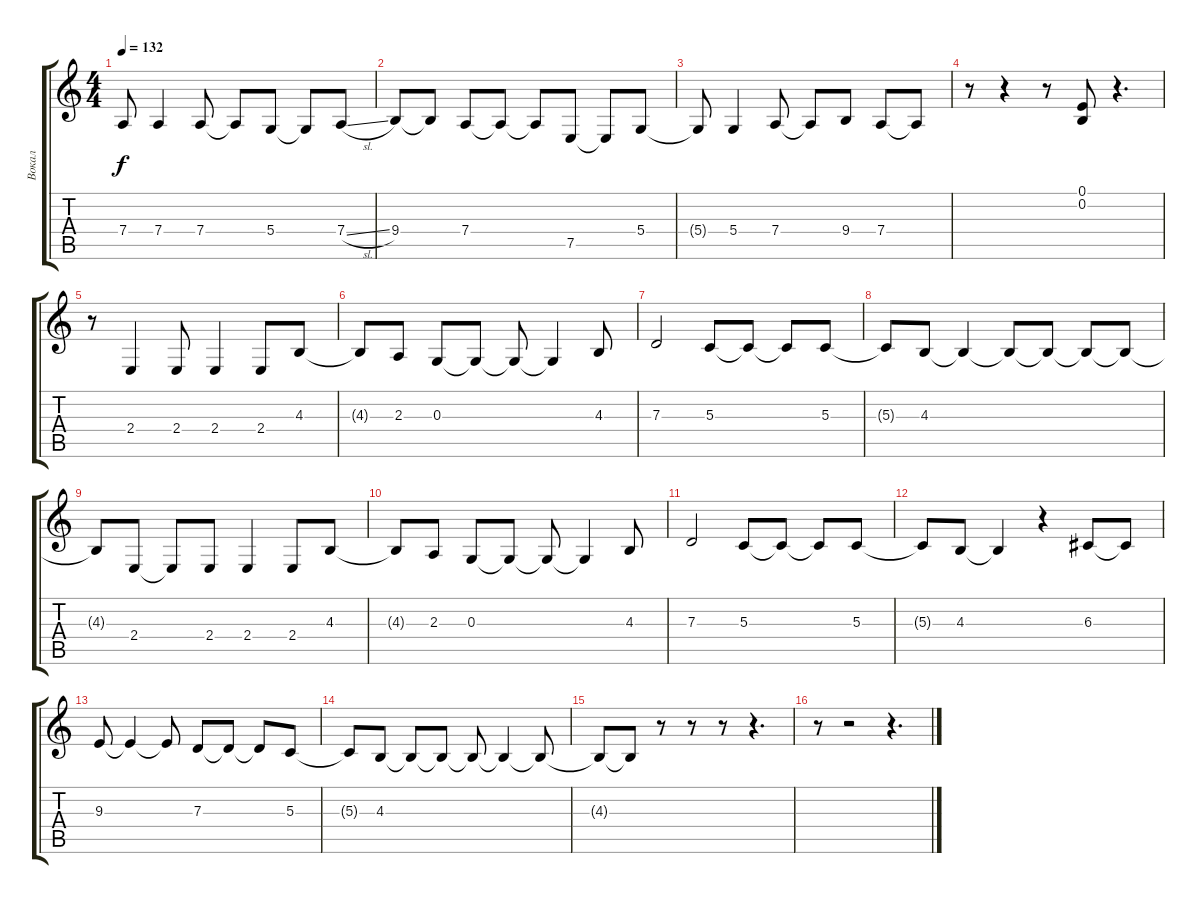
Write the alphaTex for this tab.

\track ("Вокал" "Вокал") {instrument oboe}
\staff {score tabs}
\tuning (E4 B3 G3 D3 A2 E2) {hide}
\ts (4 4)
\tempo 132
\clef g2
\ks c
7.4{t}.8{dy f} 7.4.4 7.4.8 7.4{t}.8 5.4.8 5.4{t}.8 7.4{sl}.8 |
9.4.8 9.4{t}.8 7.4.8 7.4{t}.8 7.4{t}.8 7.5.8 7.5{t}.8 5.4.8 |
5.4{t}.8 5.4.4 7.4.8 7.4{t}.8 9.4.8 7.4.8 7.4{t}.8 |
r.8 r.4 r.8 (0.1 0.2).8 r.4{d} |
r.8 2.4.4 2.4.8 2.4.4 2.4.8 4.3.8 |
4.3{t}.8 2.3.8 0.3.8 0.3{t}.8 0.3{t}.8 0.3{t}.4 4.3.8 |
7.3.2 5.3.8 5.3{t}.8 5.3{t}.8 5.3.8 |
5.3{t}.8 4.3.8 4.3{t}.4 4.3{t}.8 4.3{t}.8 4.3{t}.8 4.3{t}.8 |
4.3{t}.8 2.4.8 2.4{t}.8 2.4.8 2.4.4 2.4.8 4.3.8 |
4.3{t}.8 2.3.8 0.3.8 0.3{t}.8 0.3{t}.8 0.3{t}.4 4.3.8 |
7.3.2 5.3.8 5.3{t}.8 5.3{t}.8 5.3.8 |
5.3{t}.8 4.3.8 4.3{t}.4 r.4 6.3.8 6.3{t}.8 |
9.3.8 9.3{t}.4 9.3{t}.8 7.3.8 7.3{t}.8 7.3{t}.8 5.3.8 |
5.3{t}.8 4.3.8 4.3{t}.8 4.3{t}.8 4.3{t}.8 4.3{t}.4 4.3{t}.8 |
4.3{t}.8 4.3{t}.8 r.8 r.8 r.8 r.4{d} |
r.8 r.2 r.4{d}
